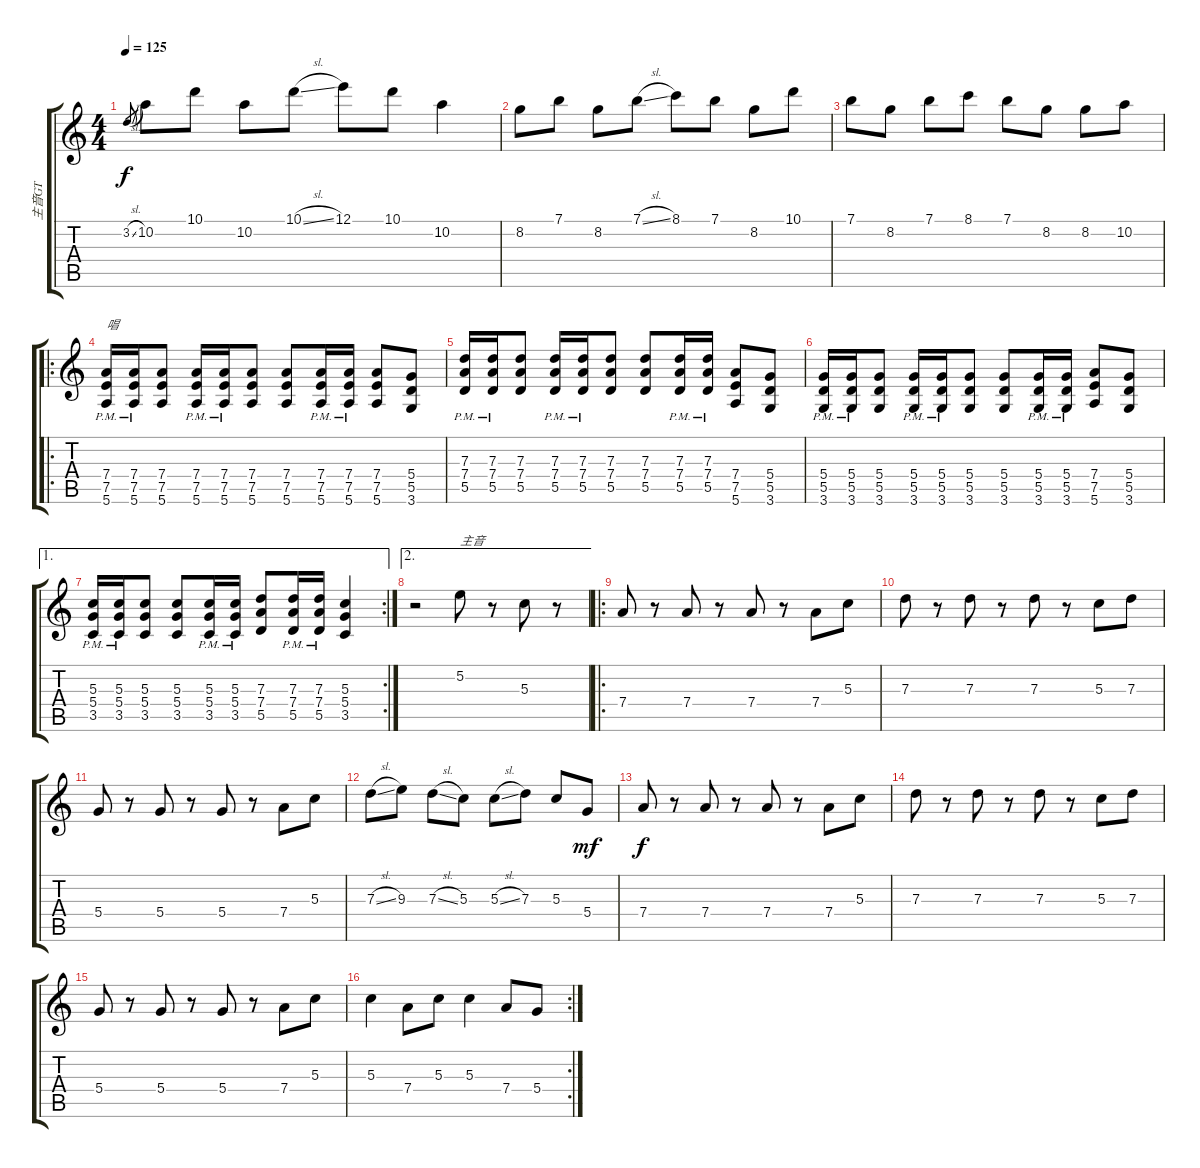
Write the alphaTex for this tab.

\track ("主音GT" "主音GT") {instrument overdrivenguitar}
\staff {score tabs}
\tuning (E4 B3 G3 D3 A2 E2) {hide}
\ts (4 4)
\tempo 125
\clef g2
\ks c
3.2{sl}.8{gr dy f} 10.2.8 10.1.8 10.2.8 10.1{sl}.8 12.1.8 10.1.8 10.2.4 |
8.2.8 7.1.8 8.2.8 7.1{sl}.8 8.1.8 7.1.8 8.2.8 10.1.8 |
7.1.8 8.2.8 7.1.8 8.1.8 7.1.8 8.2.8 8.2.8 10.2.8 |
\ro
(7.4{pm} 7.5 5.6{pm}).16{txt "唱" volume 14 instrument distortionguitar} (7.4{pm} 7.5{pm} 5.6{pm}).16 (7.4 7.5 5.6).8 (7.4{pm} 7.5 5.6{pm}).16 (7.4{pm} 7.5{pm} 5.6{pm}).16 (7.4 7.5 5.6).8 (7.4 7.5 5.6).8 (7.4{pm} 7.5{pm} 5.6{pm}).16 (7.4{pm} 7.5{pm} 5.6{pm}).16 (7.4 7.5 5.6).8 (5.4 5.5 3.6).8 |
(7.3{pm} 7.4{pm} 5.5{pm}).16 (7.3{pm} 7.4{pm} 5.5{pm}).16 (7.3 7.4 5.5).8 (7.3{pm} 7.4{pm} 5.5{pm}).16 (7.3{pm} 7.4{pm} 5.5{pm}).16 (7.3 7.4 5.5).8 (7.3 7.4 5.5).8 (7.3{pm} 7.4{pm} 5.5{pm}).16 (7.3{pm} 7.4{pm} 5.5{pm}).16 (7.4 7.5 5.6).8 (5.4 5.5 3.6).8 |
(5.4{pm} 5.5{pm} 3.6{pm}).16 (5.4{pm} 5.5{pm} 3.6{pm}).16 (5.4 5.5 3.6).8 (5.4{pm} 5.5{pm} 3.6{pm}).16 (5.4{pm} 5.5{pm} 3.6{pm}).16 (5.4 5.5 3.6).8 (5.4 5.5 3.6).8 (5.4{pm} 5.5{pm} 3.6{pm}).16 (5.4{pm} 5.5{pm} 3.6{pm}).16 (7.4 7.5 5.6).8 (5.4 5.5 3.6).8 |
\ae 1
\rc 2
(5.3{pm} 5.4{pm} 3.5{pm}).16 (5.3{pm} 5.4{pm} 3.5{pm}).16 (5.3 5.4 3.5).8 (5.3 5.4 3.5).8 (5.3{pm} 5.4{pm} 3.5{pm}).16 (5.3{pm} 5.4{pm} 3.5{pm}).16 (7.3 7.4 5.5).8 (7.3{pm} 7.4{pm} 5.5{pm}).16 (7.3{pm} 7.4{pm} 5.5{pm}).16 (5.3 5.4 3.5).4 |
\ae 2
r.2 5.2.8{txt "主音" volume 14 instrument overdrivenguitar} r.8 5.3.8 r.8 |
\ro
7.4.8 r.8 7.4.8 r.8 7.4.8 r.8 7.4.8 5.3.8 |
7.3.8 r.8 7.3.8 r.8 7.3.8 r.8 5.3.8 7.3.8 |
5.4.8 r.8 5.4.8 r.8 5.4.8 r.8 7.4.8 5.3.8 |
7.3{sl}.8 9.3.8 7.3{sl}.8 5.3.8 5.3{sl}.8 7.3.8 5.3.8 5.4.8{dy mf} |
7.4.8{dy f} r.8 7.4.8 r.8 7.4.8 r.8 7.4.8 5.3.8 |
7.3.8 r.8 7.3.8 r.8 7.3.8 r.8 5.3.8 7.3.8 |
5.4.8 r.8 5.4.8 r.8 5.4.8 r.8 7.4.8 5.3.8 |
\rc 2
5.3.4 7.4.8 5.3.8 5.3.4 7.4.8 5.4.8
